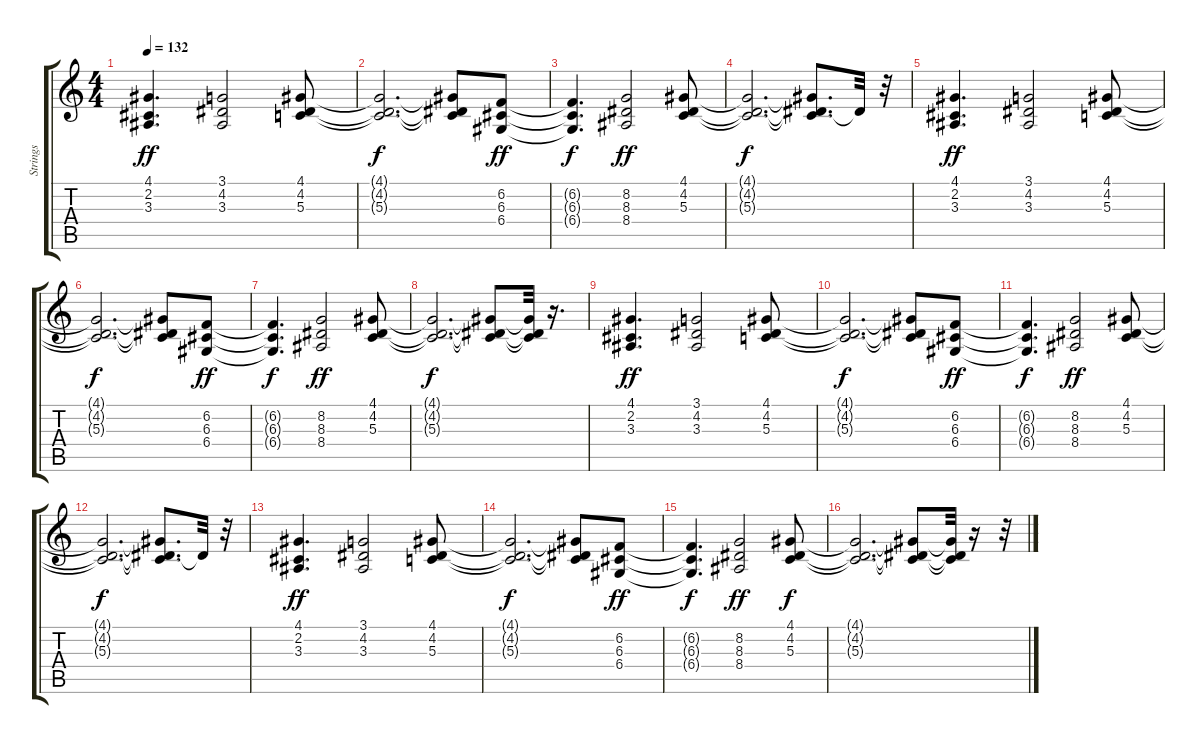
\track ("Strings" "Strings") {instrument synthstrings1}
\staff {score tabs}
\tuning (E4 B3 G3 D3 A2 E2) {hide}
\ts (4 4)
\tempo 132
\clef g2
\ks c
(4.1 2.2 3.3).4{d dy ff} (3.1 4.2 3.3).2 (4.1 4.2 5.3).8 |
(4.1{t} 4.2{t} 5.3{t}).2{d dy f} (4.1{t} 4.2{t} 5.3{t}).8 (6.2 6.3 6.4).8{dy ff} |
(6.2{t} 6.3{t} 6.4{t}).4{d dy f} (8.2 8.3 8.4).2{dy ff} (4.1 4.2 5.3).8 |
(4.1{t} 4.2{t} 5.3{t}).2{d dy f} (4.1{t} 4.2{t} 5.3{t}).8{d} 4.2{t}.32 r.32 |
(4.1 2.2 3.3).4{d dy ff} (3.1 4.2 3.3).2 (4.1 4.2 5.3).8 |
(4.1{t} 4.2{t} 5.3{t}).2{d dy f} (4.1{t} 4.2{t} 5.3{t}).8 (6.2 6.3 6.4).8{dy ff} |
(6.2{t} 6.3{t} 6.4{t}).4{d dy f} (8.2 8.3 8.4).2{dy ff} (4.1 4.2 5.3).8 |
(4.1{t} 4.2{t} 5.3{t}).2{d dy f} (4.1{t} 4.2{t} 5.3{t}).8 (4.1{t} 4.2{t} 5.3{t}).32 r.16{d} |
(4.1 2.2 3.3).4{d dy ff volume 12} (3.1 4.2 3.3).2 (4.1 4.2 5.3).8{volume 12} |
(4.1{t} 4.2{t} 5.3{t}).2{d dy f} (4.1{t} 4.2{t} 5.3{t}).8 (6.2 6.3 6.4).8{dy ff volume 12} |
(6.2{t} 6.3{t} 6.4{t}).4{d dy f} (8.2 8.3 8.4).2{dy ff} (4.1 4.2 5.3).8{volume 12} |
(4.1{t} 4.2{t} 5.3{t}).2{d dy f} (4.1{t} 4.2{t} 5.3{t}).8{d} 4.2{t}.32 r.32 |
(4.1 2.2 3.3).4{d dy ff volume 11} (3.1 4.2 3.3).2{volume 11} (4.1 4.2 5.3).8{volume 10} |
(4.1{t} 4.2{t} 5.3{t}).2{d dy f} (4.1{t} 4.2{t} 5.3{t}).8 (6.2 6.3 6.4).8{dy ff volume 7} |
(6.2{t} 6.3{t} 6.4{t}).4{d dy f} (8.2 8.3 8.4).2{dy ff volume 6} (4.1 4.2 5.3).8{dy f volume 5} |
(4.1{t} 4.2{t} 5.3{t}).2{d} (4.1{t} 4.2{t} 5.3{t}).8 (4.1{t} 4.2{t} 5.3{t}).32 r.16 r.32
